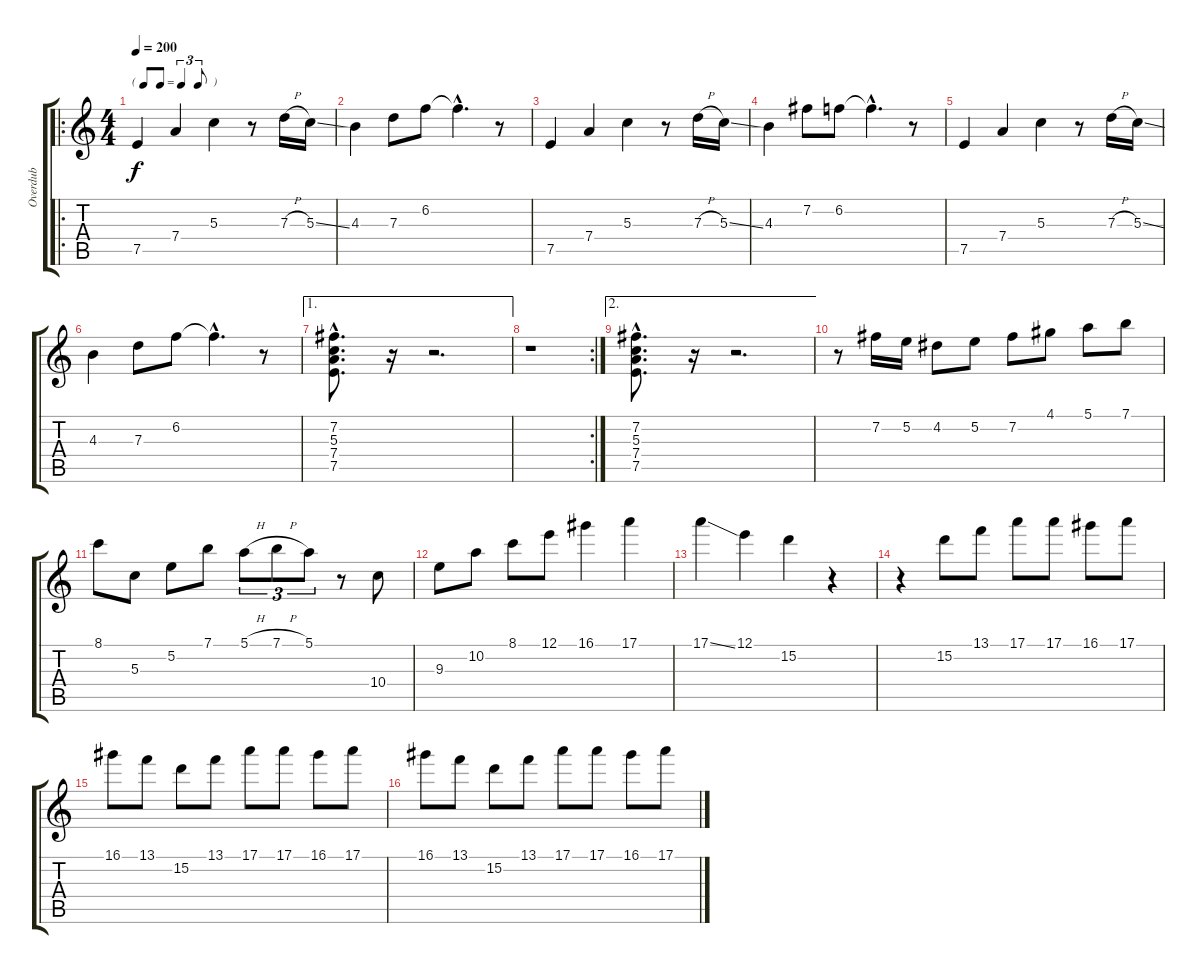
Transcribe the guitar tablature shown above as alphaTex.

\track ("Overdub" "Overdub") {instrument electricbasspick}
\staff {score tabs}
\tuning (E4 B3 G3 D3 A2 E2) {hide}
\ro
\ts (4 4)
\tf triplet8th
\tempo 200
\clef g2
\ks c
7.5.4{dy f instrument electricbasspick} 7.4.4 5.3.4 r.8 7.3{h}.16 5.3{ss}.16 |
4.3.4 7.3.8 6.2.8 6.2{hac t}.4{d} r.8 |
7.5.4 7.4.4 5.3.4 r.8 7.3{h}.16 5.3{ss}.16 |
4.3.4 7.2.8 6.2.8 6.2{hac t}.4{d} r.8 |
7.5.4 7.4.4 5.3.4 r.8 7.3{h}.16 5.3{ss}.16 |
4.3.4 7.3.8 6.2.8 6.2{hac t}.4{d} r.8 |
\ae 1
(7.2{hac} 5.3{hac} 7.4{hac} 7.5{hac}).8{d} r.16 r.2{d} |
\rc 2
r.1 |
\ae 2
(7.2{hac} 5.3{hac} 7.4{hac} 7.5{hac}).8{d} r.16 r.2{d} |
r.8 7.2.16 5.2.16 4.2.8 5.2.8 7.2.8 4.1.8 5.1.8 7.1.8 |
8.1.8 5.3.8 5.2.8 7.1.8 5.1{h}.8{tu (3 2)} 7.1{h}.8{tu (3 2)} 5.1.8{tu (3 2)} r.8 10.4.8 |
9.3.8 10.2.8 8.1.8 12.1.8 16.1.4 17.1.4 |
17.1{ss}.4 12.1.4 15.2.4 r.4 |
r.4 15.2.8 13.1.8 17.1.8 17.1.8 16.1.8 17.1.8 |
16.1.8 13.1.8 15.2.8 13.1.8 17.1.8 17.1.8 16.1.8 17.1.8 |
16.1.8 13.1.8 15.2.8 13.1.8 17.1.8 17.1.8 16.1.8 17.1.8
